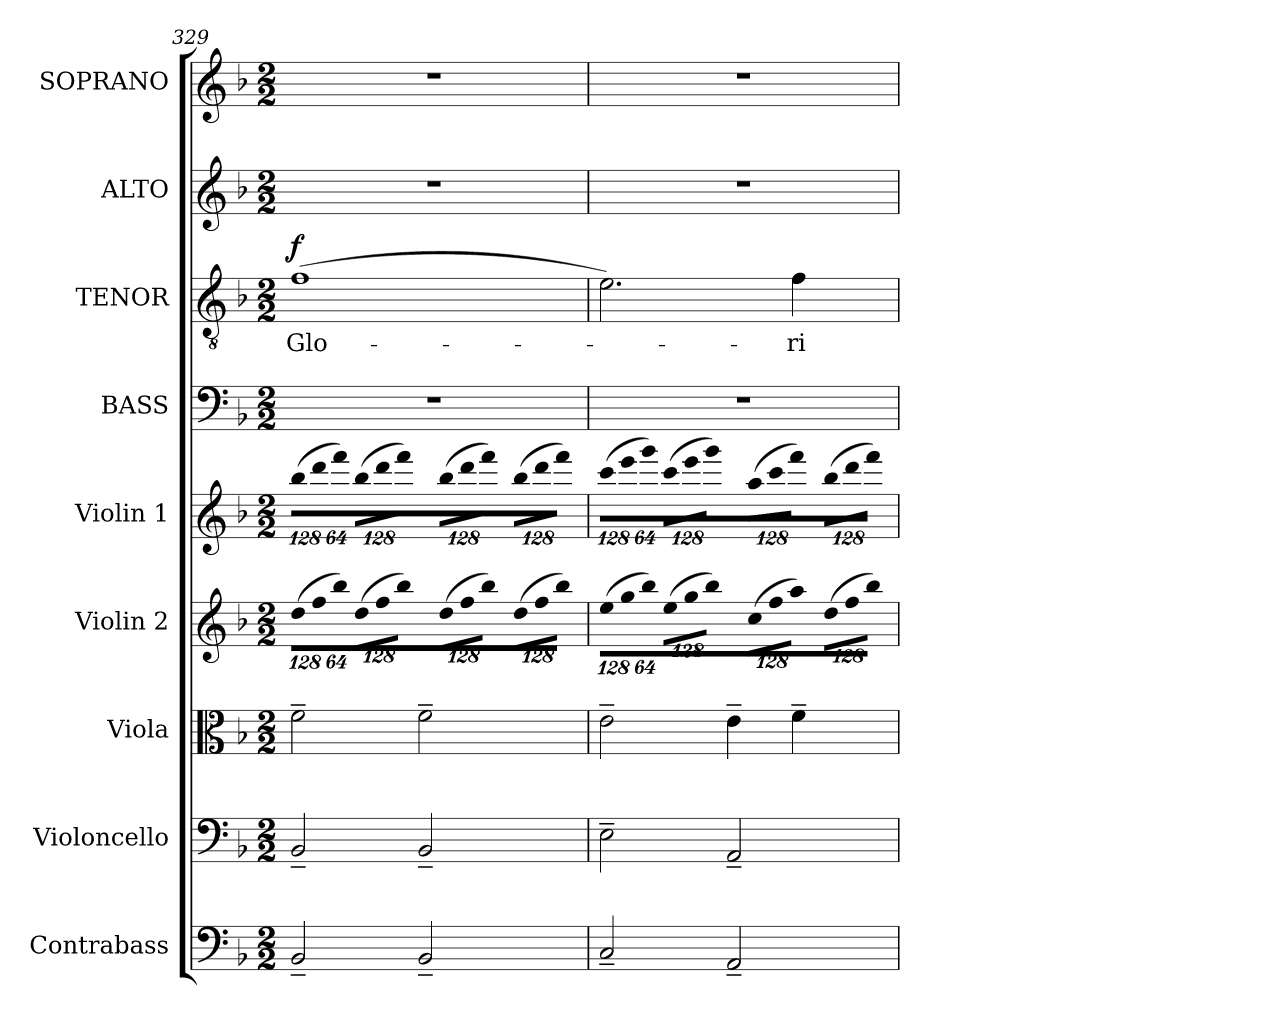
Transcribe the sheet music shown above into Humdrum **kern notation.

**kern	**kern	**kern	**kern	**kern	**kern	**kern	**text	**dynam	**kern	**kern
*part9	*part8	*part7	*part6	*part5	*part4	*part3	*part3	*part3	*part2	*part1
*staff9	*staff8	*staff7	*staff6	*staff5	*staff4	*staff3	*staff3	*staff3	*staff2	*staff1
*I"Contrabass	*I"Violoncello	*I"Viola	*I"Violin 2	*I"Violin 1	*I"BASS	*I"TENOR	*	*	*I"ALTO	*I"SOPRANO
*I'Cb.	*I'Vc.	*I'Vla.	*I'Vln. 2	*I'Vln. 1	*I'B.	*I'T.	*	*	*I'A.	*I'S.
*clefF4	*clefF4	*clefC3	*clefG2	*clefG2	*clefF4	*clefGv2	*	*	*clefG2	*clefG2
*ITrd7c12	*	*	*	*	*	*ITrd7c12	*	*	*	*
*k[b-]	*k[b-]	*k[b-]	*k[b-]	*k[b-]	*k[b-]	*k[b-]	*	*	*k[b-]	*k[b-]
*F:	*F:	*F:	*F:	*F:	*F:	*F:	*	*	*F:	*F:
*M2/2	*M2/2	*M2/2	*M2/2	*M2/2	*M2/2	*M2/2	*	*	*M2/2	*M2/2
*	*	*	*Xbrackettup	*	*	*	*	*	*	*
=329	=329	=329	=329	=329	=329	=329	=329	=329	=329	=329
!	!	!	!LO:N:vis=8	!	!	!	!	!	!	!
*	*	*	*	*Xbrackettup	*	*	*	*	*	*
!	!	!	!	!LO:N:vis=8	!	!	!	!	!	!
!	!	!	!	!	!	!	!LO:LY:b:color=#000000	!	!	!
2BBB-~i/	2BB-~i/	2f~i\	(1024%85ddi\L	(1024%85bb-i\L	1r	(1Fi	Glo-	f	1r	1r
!	!	!	!LO:N:vis=8	!LO:N:vis=8	!	!	!	!	!	!
.	.	.	1024%85ffi\	1024%85dddi\	.	.	.	.	.	.
!	!	!	!LO:N:vis=8	!LO:N:vis=8	!	!	!	!	!	!
.	.	.	512%43bb-i\J)	512%43fffi\J)	.	.	.	.	.	.
!	!	!	!LO:N:vis=8	!LO:N:vis=8	!	!	!	!	!	!
.	.	.	(1024%85ddi\L	(1024%85bb-i\L	.	.	.	.	.	.
!	!	!	!LO:N:vis=8	!LO:N:vis=8	!	!	!	!	!	!
.	.	.	1024%85ffi\	1024%85dddi\	.	.	.	.	.	.
!	!	!	!LO:N:vis=8	!LO:N:vis=8	!	!	!	!	!	!
.	.	.	512%43bb-i\J)	512%43fffi\J)	.	.	.	.	.	.
!	!	!	!LO:N:vis=8	!LO:N:vis=8	!	!	!	!	!	!
2BBB-~i/	2BB-~i/	2f~i\	(1024%85ddi\L	(1024%85bb-i\L	.	.	.	.	.	.
!	!	!	!LO:N:vis=8	!LO:N:vis=8	!	!	!	!	!	!
.	.	.	1024%85ffi\	1024%85dddi\	.	.	.	.	.	.
!	!	!	!LO:N:vis=8	!LO:N:vis=8	!	!	!	!	!	!
.	.	.	512%43bb-i\J)	512%43fffi\J)	.	.	.	.	.	.
!	!	!	!LO:N:vis=8	!LO:N:vis=8	!	!	!	!	!	!
.	.	.	(1024%85ddi\L	(1024%85bb-i\L	.	.	.	.	.	.
!	!	!	!LO:N:vis=8	!LO:N:vis=8	!	!	!	!	!	!
.	.	.	1024%85ffi\	1024%85dddi\	.	.	.	.	.	.
!	!	!	!LO:N:vis=8	!LO:N:vis=8	!	!	!	!	!	!
.	.	.	512%43bb-i\J)	512%43fffi\J)	.	.	.	.	.	.
=330	=330	=330	=330	=330	=330	=330	=330	=330	=330	=330
!	!	!	!LO:N:vis=8	!LO:N:vis=8	!	!	!	!	!	!
2CC~i/	2E~i\	2e~i\	(1024%85eei\L	(1024%85ccci\L	1r	2.Ei\)	.	.	1r	1r
!	!	!	!LO:N:vis=8	!LO:N:vis=8	!	!	!	!	!	!
.	.	.	1024%85ggi\	1024%85eeei\	.	.	.	.	.	.
!	!	!	!LO:N:vis=8	!LO:N:vis=8	!	!	!	!	!	!
.	.	.	512%43bb-i\J)	512%43gggi\J)	.	.	.	.	.	.
!	!	!	!LO:N:vis=8	!LO:N:vis=8	!	!	!	!	!	!
.	.	.	(1024%85eei\L	(1024%85ccci\L	.	.	.	.	.	.
!	!	!	!LO:N:vis=8	!LO:N:vis=8	!	!	!	!	!	!
.	.	.	1024%85ggi\	1024%85eeei\	.	.	.	.	.	.
!	!	!	!LO:N:vis=8	!LO:N:vis=8	!	!	!	!	!	!
.	.	.	512%43bb-i\J)	512%43gggi\J)	.	.	.	.	.	.
!	!	!	!LO:N:vis=8	!LO:N:vis=8	!	!	!	!	!	!
2AAA~i/	2AA~i/	4e~i\	(1024%85cci\L	(1024%85aai\L	.	.	.	.	.	.
!	!	!	!LO:N:vis=8	!LO:N:vis=8	!	!	!	!	!	!
.	.	.	1024%85ffi\	1024%85ccci\	.	.	.	.	.	.
!	!	!	!LO:N:vis=8	!LO:N:vis=8	!	!	!	!	!	!
.	.	.	512%43aai\J)	512%43fffi\J)	.	.	.	.	.	.
!	!	!	!LO:N:vis=8	!LO:N:vis=8	!	!	!	!	!	!
!	!	!	!	!	!	!	!LO:LY:b:color=#000000	!	!	!
.	.	4f~i\	(1024%85ddi\L	(1024%85bb-i\L	.	4Fi\	-ri-	.	.	.
!	!	!	!LO:N:vis=8	!LO:N:vis=8	!	!	!	!	!	!
.	.	.	1024%85ffi\	1024%85dddi\	.	.	.	.	.	.
!	!	!	!LO:N:vis=8	!LO:N:vis=8	!	!	!	!	!	!
.	.	.	512%43bb-i\J)	512%43fffi\J)	.	.	.	.	.	.
=	=	=	=	=	=	=	=	=	=	=
*-	*-	*-	*-	*-	*-	*-	*-	*-	*-	*-
